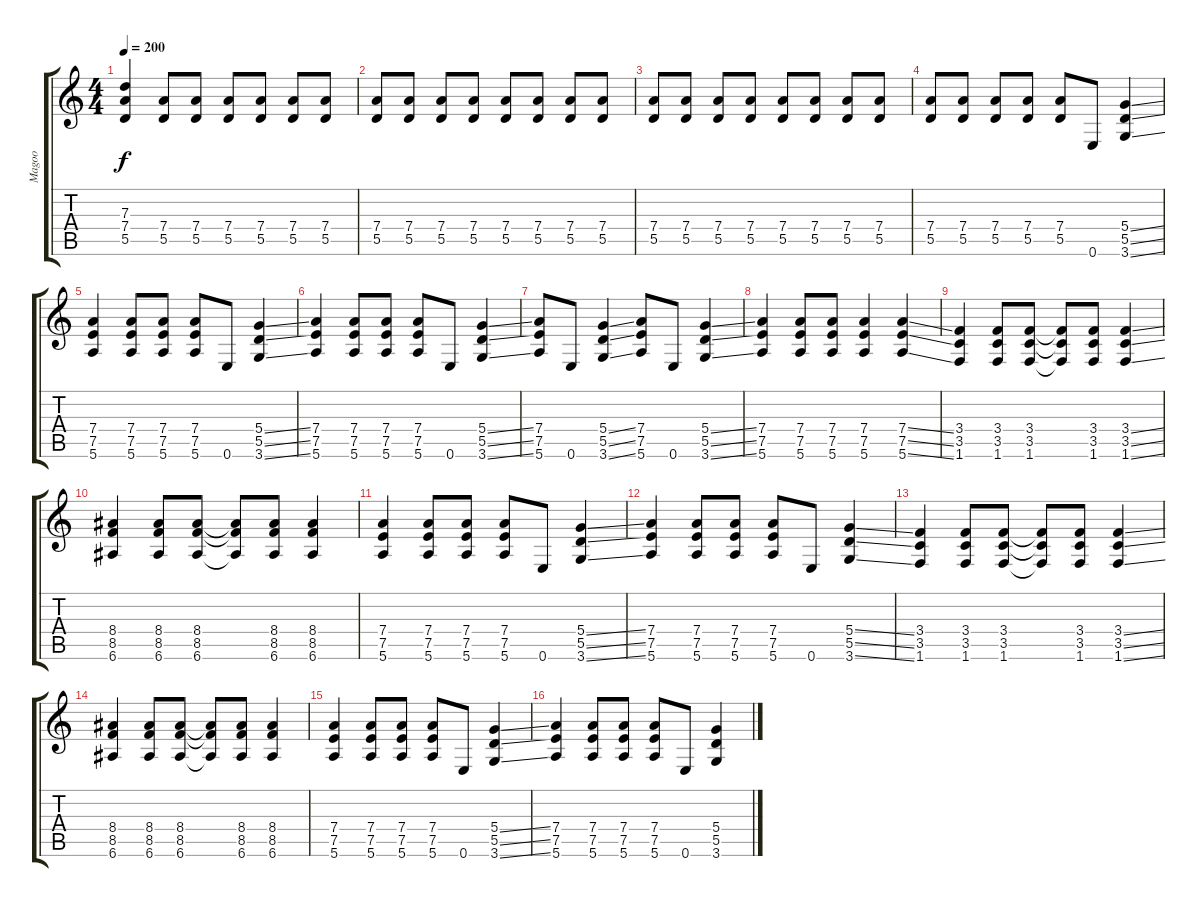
\track ("Magoo " "Magoo ") {instrument distortionguitar}
\staff {score tabs}
\tuning (E4 B3 G3 D3 A2 E2) {hide}
\ts (4 4)
\tempo 200
\clef g2
\ks c
(7.3 7.4 5.5).4{dy f} (7.4 5.5).8 (7.4 5.5).8 (7.4 5.5).8 (7.4 5.5).8 (7.4 5.5).8 (7.4 5.5).8 |
(7.4 5.5).8 (7.4 5.5).8 (7.4 5.5).8 (7.4 5.5).8 (7.4 5.5).8 (7.4 5.5).8 (7.4 5.5).8 (7.4 5.5).8 |
(7.4 5.5).8 (7.4 5.5).8 (7.4 5.5).8 (7.4 5.5).8 (7.4 5.5).8 (7.4 5.5).8 (7.4 5.5).8 (7.4 5.5).8 |
(7.4 5.5).8 (7.4 5.5).8 (7.4 5.5).8 (7.4 5.5).8 (7.4 5.5).8 0.6.8 (5.4{ss} 5.5{ss} 3.6{ss}).4 |
(7.4 7.5 5.6).4 (7.4 7.5 5.6).8 (7.4 7.5 5.6).8 (7.4 7.5 5.6).8 0.6.8 (5.4{ss} 5.5{ss} 3.6{ss}).4 |
(7.4 7.5 5.6).4 (7.4 7.5 5.6).8 (7.4 7.5 5.6).8 (7.4 7.5 5.6).8 0.6.8 (5.4{ss} 5.5{ss} 3.6{ss}).4 |
(7.4 7.5 5.6).8 0.6.8 (5.4{ss} 5.5{ss} 3.6{ss}).4 (7.4 7.5 5.6).8 0.6.8 (5.4{ss} 5.5{ss} 3.6{ss}).4 |
(7.4 7.5 5.6).4 (7.4 7.5 5.6).8 (7.4 7.5 5.6).8 (7.4 7.5 5.6).4 (7.4{ss} 7.5{ss} 5.6{ss}).4 |
(3.4 3.5 1.6).4 (3.4 3.5 1.6).8 (3.4 3.5 1.6).8 (3.4{t} 3.5{t} 1.6{t}).8 (3.4 3.5 1.6).8 (3.4{ss} 3.5{ss} 1.6{ss}).4 |
(8.4 8.5 6.6).4 (8.4 8.5 6.6).8 (8.4 8.5 6.6).8 (8.4{t} 8.5{t} 6.6{t}).8 (8.4 8.5 6.6).8 (8.4 8.5 6.6).4 |
(7.4 7.5 5.6).4 (7.4 7.5 5.6).8 (7.4 7.5 5.6).8 (7.4 7.5 5.6).8 0.6.8 (5.4{ss} 5.5{ss} 3.6{ss}).4 |
(7.4 7.5 5.6).4 (7.4 7.5 5.6).8 (7.4 7.5 5.6).8 (7.4 7.5 5.6).8 0.6.8 (5.4{ss} 5.5{ss} 3.6{ss}).4 |
(3.4 3.5 1.6).4 (3.4 3.5 1.6).8 (3.4 3.5 1.6).8 (3.4{t} 3.5{t} 1.6{t}).8 (3.4 3.5 1.6).8 (3.4{ss} 3.5{ss} 1.6{ss}).4 |
(8.4 8.5 6.6).4 (8.4 8.5 6.6).8 (8.4 8.5 6.6).8 (8.4{t} 8.5{t} 6.6{t}).8 (8.4 8.5 6.6).8 (8.4 8.5 6.6).4 |
(7.4 7.5 5.6).4 (7.4 7.5 5.6).8 (7.4 7.5 5.6).8 (7.4 7.5 5.6).8 0.6.8 (5.4{ss} 5.5{ss} 3.6{ss}).4 |
(7.4 7.5 5.6).4 (7.4 7.5 5.6).8 (7.4 7.5 5.6).8 (7.4 7.5 5.6).8 0.6.8 (5.4{ss} 5.5{ss} 3.6{ss}).4
